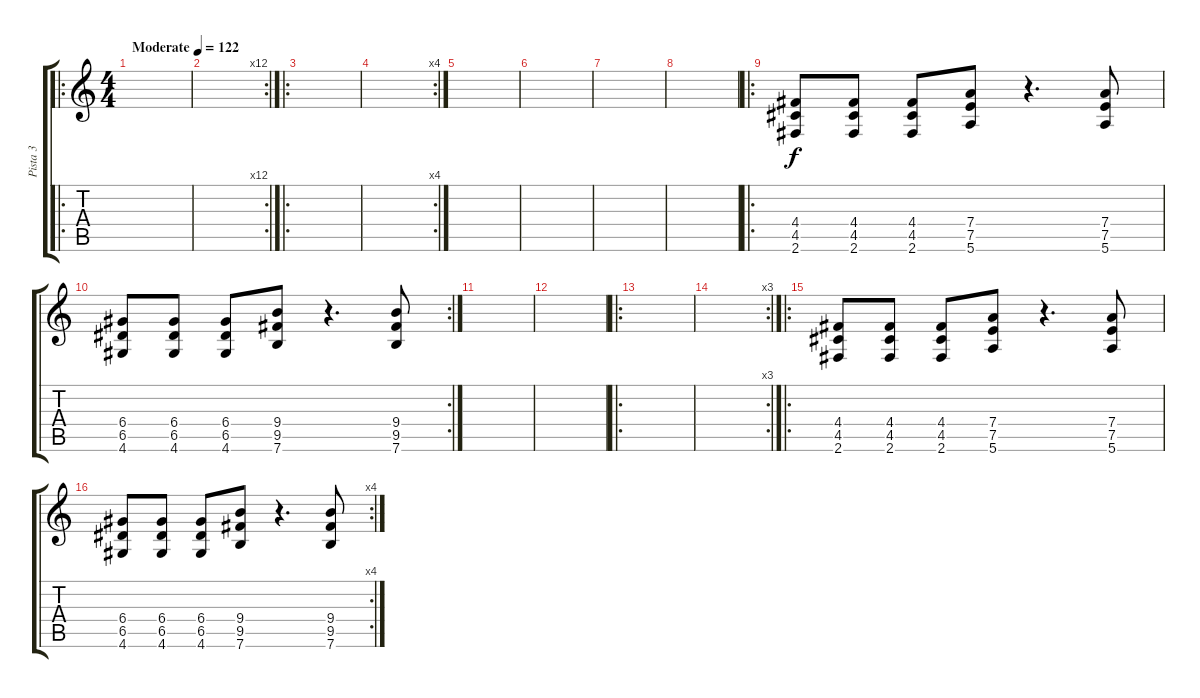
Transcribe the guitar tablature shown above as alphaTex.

\track ("Pista 3" "Pista 3") {instrument distortionguitar}
\staff {score tabs}
\tuning (E4 B3 G3 D3 A2 E2) {hide}
\ro
\ts (4 4)
\tempo (122 "Moderate")
\clef g2
\ks c
|
\rc 12
|
\ro
|
\rc 4
|
|
|
|
|
\ro
(4.4 4.5 2.6).8 (4.4 4.5 2.6).8 (4.4 4.5 2.6).8 (7.4 7.5 5.6).8 r.4{d} (7.4 7.5 5.6).8 |
\rc 2
(6.4 6.5 4.6).8 (6.4 6.5 4.6).8 (6.4 6.5 4.6).8 (9.4 9.5 7.6).8 r.4{d} (9.4 9.5 7.6).8 |
|
|
\ro
|
\rc 3
|
\ro
(4.4 4.5 2.6).8 (4.4 4.5 2.6).8 (4.4 4.5 2.6).8 (7.4 7.5 5.6).8 r.4{d} (7.4 7.5 5.6).8 |
\rc 4
(6.4 6.5 4.6).8 (6.4 6.5 4.6).8 (6.4 6.5 4.6).8 (9.4 9.5 7.6).8 r.4{d} (9.4 9.5 7.6).8
